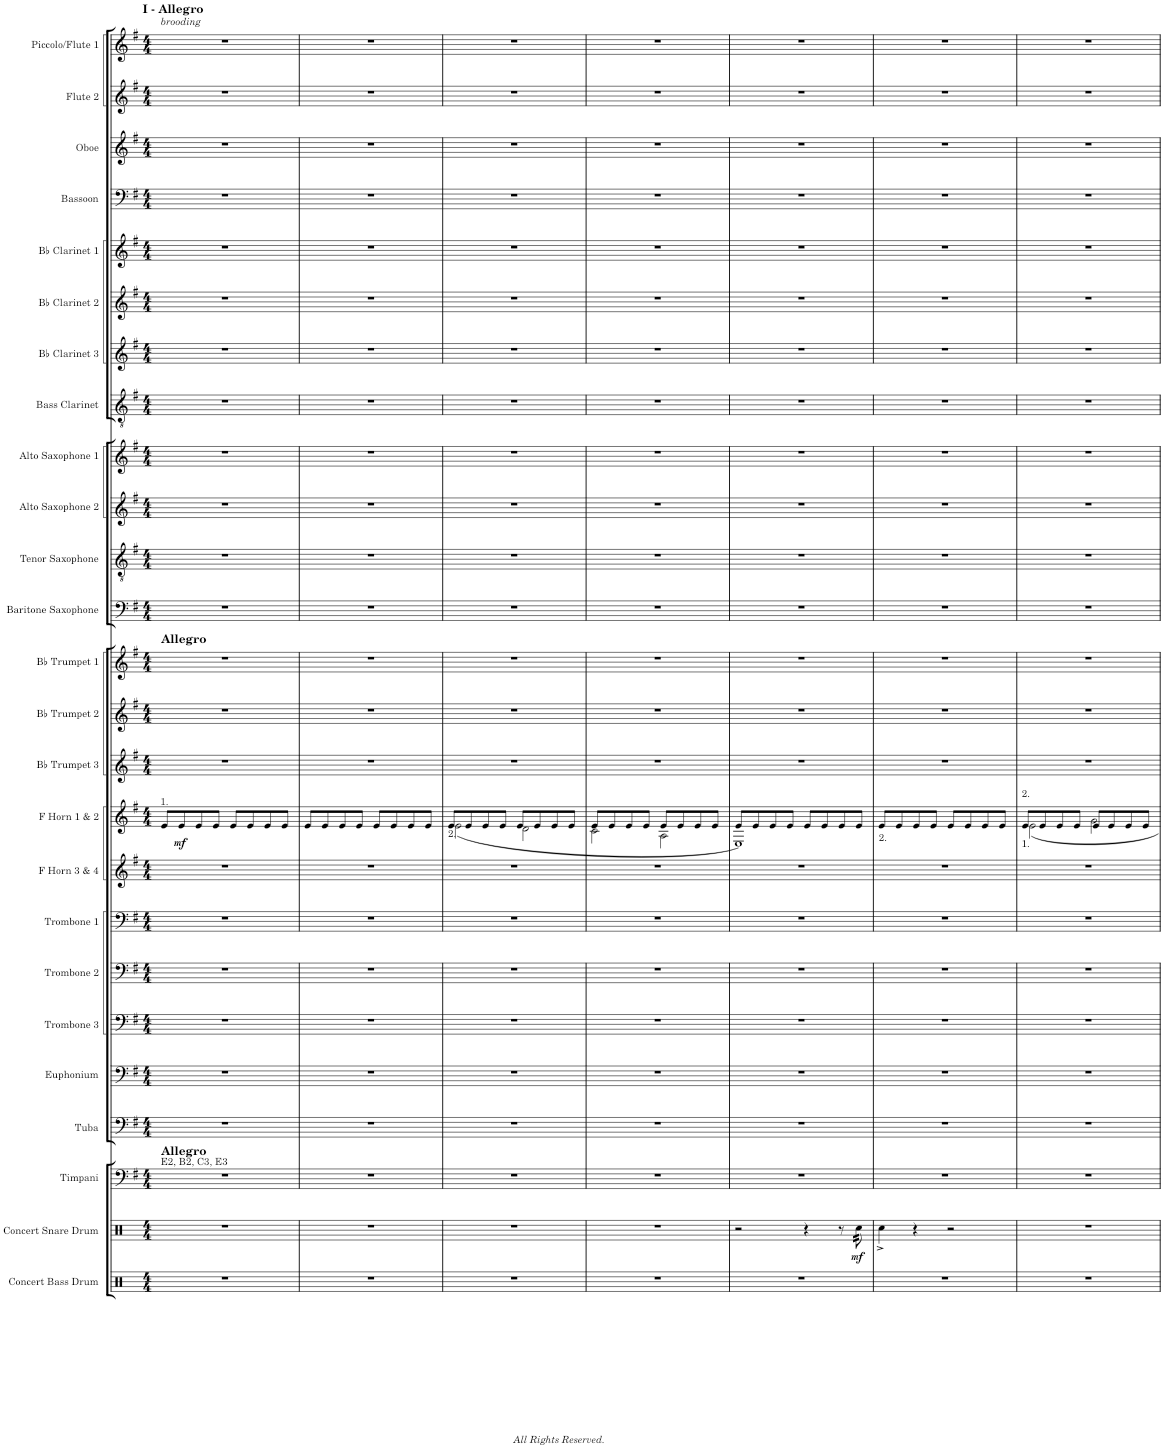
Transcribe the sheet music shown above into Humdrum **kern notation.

**kern	**kern	**dynam	**kern	**kern	**kern	**kern	**kern	**kern	**kern	**kern	**dynam	**kern	**kern	**kern	**kern	**kern	**kern	**kern	**kern	**kern	**kern	**kern	**kern	**kern	**kern	**kern
*part25	*part24	*part24	*part23	*part22	*part21	*part20	*part19	*part18	*part17	*part16	*part16	*part15	*part14	*part13	*part12	*part11	*part10	*part9	*part8	*part7	*part6	*part5	*part4	*part3	*part2	*part1
*staff25	*staff24	*staff24	*staff23	*staff22	*staff21	*staff20	*staff19	*staff18	*staff17	*staff16	*staff16	*staff15	*staff14	*staff13	*staff12	*staff11	*staff10	*staff9	*staff8	*staff7	*staff6	*staff5	*staff4	*staff3	*staff2	*staff1
*I"Concert Bass Drum	*I"Concert Snare Drum	*	*I"Timpani	*I"Tuba	*I"Euphonium	*I"Trombone 3	*I"Trombone 2	*I"Trombone 1	*I"F Horn 3 &amp; 4	*I"F Horn 1 &amp; 2	*	*I"Bb Trumpet 3	*I"Bb Trumpet 2	*I"Bb Trumpet 1	*I"Baritone Saxophone	*I"Tenor Saxophone	*I"Alto Saxophone 2	*I"Alto Saxophone 1	*I"Bass Clarinet	*I"Bb Clarinet 3	*I"Bb Clarinet 2	*I"Bb Clarinet 1	*I"Bassoon	*I"Oboe	*I"Flute 2	*I"Piccolo/Flute 1
*I'B. Drum	*I'S. Drum	*	*I'Timp.	*I'Tba.	*I'Euph.	*I'Tbn. 3	*I'Tbn. 2	*I'Tbn. 1	*I'F Hn. 3 4	*I'F Hn. 1 2	*	*I'Bb Tpt. 3	*I'Bb Tpt. 2	*I'Bb Tpt. 1	*I'Bar. Sax.	*I'T. Sax.	*I'A. Sax. 2	*I'A. Sax. 1	*I'B. Cl.	*I'Bb Cl. 3	*I'Bb Cl. 2	*I'Bb Cl. 1	*I'Bsn.	*I'Ob.	*I'Fl. 2	*I'Pc./Fl. 1
*clefX	*clefX	*	*clefF4	*clefF4	*clefF4	*clefF4	*clefF4	*clefF4	*clefG2	*clefG2	*	*clefG2	*clefG2	*clefG2	*clefF4	*clefGv2	*clefG2	*clefG2	*clefGv2	*clefG2	*clefG2	*clefG2	*clefF4	*clefG2	*clefG2	*clefG2
*	*	*	*	*	*	*	*	*	*ITrd4c7	*ITrd4c7	*	*ITrd1c2	*ITrd1c2	*ITrd1c2	*ITrd12c21	*ITrd8c14	*ITrd5c9	*ITrd5c9	*ITrd8c14	*ITrd1c2	*ITrd1c2	*ITrd1c2	*	*	*	*
*k[]	*k[]	*	*k[f#]	*k[f#]	*k[f#]	*k[f#]	*k[f#]	*k[f#]	*k[f#]	*k[f#]	*	*k[f#]	*k[f#]	*k[f#]	*k[f#]	*k[f#]	*k[f#]	*k[f#]	*k[f#]	*k[f#]	*k[f#]	*k[f#]	*k[f#]	*k[f#]	*k[f#]	*k[f#]
*M4/4	*M4/4	*	*M4/4	*M4/4	*M4/4	*M4/4	*M4/4	*M4/4	*M4/4	*M4/4	*	*M4/4	*M4/4	*M4/4	*M4/4	*M4/4	*M4/4	*M4/4	*M4/4	*M4/4	*M4/4	*M4/4	*M4/4	*M4/4	*M4/4	*M4/4
=1	=1	=1	=1	=1	=1	=1	=1	=1	=1	=1	=1	=1	=1	=1	=1	=1	=1	=1	=1	=1	=1	=1	=1	=1	=1	=1
!	!	!	!	!	!	!	!	!	!	!	!	!	!	!	!	!	!	!	!	!	!	!	!	!	!	!LO:TX:a:B:t=I - Allegro
!	!	!	!	!	!	!	!	!	!	!	!	!	!	!	!	!	!	!	!	!	!	!	!	!	!	!LO:TX:a:i:t=brooding
!	!	!	!	!	!	!	!	!	!	!	!	!	!	!LO:TX:a:B:t=Allegro	!	!	!	!	!	!	!	!	!	!	!	!
!	!	!	!	!	!	!	!	!	!	!LO:TX:a:t=1.	!	!	!	!	!	!	!	!	!	!	!	!	!	!	!	!
!	!	!	!LO:TX:a:B:t=Allegro	!	!	!	!	!	!	!	!	!	!	!	!	!	!	!	!	!	!	!	!	!	!	!
!	!	!	!LO:TX:a:t=E2, B2, C3, E3	!	!	!	!	!	!	!	!	!	!	!	!	!	!	!	!	!	!	!	!	!	!	!
1r	1r	.	1r	1r	1r	1r	1r	1r	1r	8e/L	.	1r	1r	1r	1r	1r	1r	1r	1r	1r	1r	1r	1r	1r	1r	1r
!	!	!	!	!	!	!	!	!	!	!	!LO:DY:b	!	!	!	!	!	!	!	!	!	!	!	!	!	!	!
.	.	.	.	.	.	.	.	.	.	8e/	mf	.	.	.	.	.	.	.	.	.	.	.	.	.	.	.
.	.	.	.	.	.	.	.	.	.	8e/	.	.	.	.	.	.	.	.	.	.	.	.	.	.	.	.
.	.	.	.	.	.	.	.	.	.	8e/J	.	.	.	.	.	.	.	.	.	.	.	.	.	.	.	.
.	.	.	.	.	.	.	.	.	.	8e/L	.	.	.	.	.	.	.	.	.	.	.	.	.	.	.	.
.	.	.	.	.	.	.	.	.	.	8e/	.	.	.	.	.	.	.	.	.	.	.	.	.	.	.	.
.	.	.	.	.	.	.	.	.	.	8e/	.	.	.	.	.	.	.	.	.	.	.	.	.	.	.	.
.	.	.	.	.	.	.	.	.	.	8e/J	.	.	.	.	.	.	.	.	.	.	.	.	.	.	.	.
=2	=2	=2	=2	=2	=2	=2	=2	=2	=2	=2	=2	=2	=2	=2	=2	=2	=2	=2	=2	=2	=2	=2	=2	=2	=2	=2
1r	1r	.	1r	1r	1r	1r	1r	1r	1r	8e/L	.	1r	1r	1r	1r	1r	1r	1r	1r	1r	1r	1r	1r	1r	1r	1r
.	.	.	.	.	.	.	.	.	.	8e/	.	.	.	.	.	.	.	.	.	.	.	.	.	.	.	.
.	.	.	.	.	.	.	.	.	.	8e/	.	.	.	.	.	.	.	.	.	.	.	.	.	.	.	.
.	.	.	.	.	.	.	.	.	.	8e/J	.	.	.	.	.	.	.	.	.	.	.	.	.	.	.	.
.	.	.	.	.	.	.	.	.	.	8e/L	.	.	.	.	.	.	.	.	.	.	.	.	.	.	.	.
.	.	.	.	.	.	.	.	.	.	8e/	.	.	.	.	.	.	.	.	.	.	.	.	.	.	.	.
.	.	.	.	.	.	.	.	.	.	8e/	.	.	.	.	.	.	.	.	.	.	.	.	.	.	.	.
.	.	.	.	.	.	.	.	.	.	8e/J	.	.	.	.	.	.	.	.	.	.	.	.	.	.	.	.
=3	=3	=3	=3	=3	=3	=3	=3	=3	=3	=3	=3	=3	=3	=3	=3	=3	=3	=3	=3	=3	=3	=3	=3	=3	=3	=3
*	*	*	*	*	*	*	*	*	*	*^	*	*	*	*	*	*	*	*	*	*	*	*	*	*	*	*
!	!	!	!	!	!	!	!	!	!	!LO:TX:b:t=2.	!	!	!	!	!	!	!	!	!	!	!	!	!	!	!	!	!
1r	1r	.	1r	1r	1r	1r	1r	1r	1r	8e/L	(2e\	.	1r	1r	1r	1r	1r	1r	1r	1r	1r	1r	1r	1r	1r	1r	1r
.	.	.	.	.	.	.	.	.	.	8e/	.	.	.	.	.	.	.	.	.	.	.	.	.	.	.	.	.
.	.	.	.	.	.	.	.	.	.	8e/	.	.	.	.	.	.	.	.	.	.	.	.	.	.	.	.	.
.	.	.	.	.	.	.	.	.	.	8e/J	.	.	.	.	.	.	.	.	.	.	.	.	.	.	.	.	.
.	.	.	.	.	.	.	.	.	.	8e/L	2d\	.	.	.	.	.	.	.	.	.	.	.	.	.	.	.	.
.	.	.	.	.	.	.	.	.	.	8e/	.	.	.	.	.	.	.	.	.	.	.	.	.	.	.	.	.
.	.	.	.	.	.	.	.	.	.	8e/	.	.	.	.	.	.	.	.	.	.	.	.	.	.	.	.	.
.	.	.	.	.	.	.	.	.	.	8e/J	.	.	.	.	.	.	.	.	.	.	.	.	.	.	.	.	.
=4	=4	=4	=4	=4	=4	=4	=4	=4	=4	=4	=4	=4	=4	=4	=4	=4	=4	=4	=4	=4	=4	=4	=4	=4	=4	=4	=4
!LO:TX:b:i:t=All Rights Reserved.	!	!	!	!	!	!	!	!	!	!	!	!	!	!	!	!	!	!	!	!	!	!	!	!	!	!	!
1r	1r	.	1r	1r	1r	1r	1r	1r	1r	8e/L	2c\	.	1r	1r	1r	1r	1r	1r	1r	1r	1r	1r	1r	1r	1r	1r	1r
.	.	.	.	.	.	.	.	.	.	8e/	.	.	.	.	.	.	.	.	.	.	.	.	.	.	.	.	.
.	.	.	.	.	.	.	.	.	.	8e/	.	.	.	.	.	.	.	.	.	.	.	.	.	.	.	.	.
.	.	.	.	.	.	.	.	.	.	8e/J	.	.	.	.	.	.	.	.	.	.	.	.	.	.	.	.	.
.	.	.	.	.	.	.	.	.	.	8e/L	2A\	.	.	.	.	.	.	.	.	.	.	.	.	.	.	.	.
.	.	.	.	.	.	.	.	.	.	8e/	.	.	.	.	.	.	.	.	.	.	.	.	.	.	.	.	.
.	.	.	.	.	.	.	.	.	.	8e/	.	.	.	.	.	.	.	.	.	.	.	.	.	.	.	.	.
.	.	.	.	.	.	.	.	.	.	8e/J	.	.	.	.	.	.	.	.	.	.	.	.	.	.	.	.	.
=5	=5	=5	=5	=5	=5	=5	=5	=5	=5	=5	=5	=5	=5	=5	=5	=5	=5	=5	=5	=5	=5	=5	=5	=5	=5	=5	=5
1r	2r	.	1r	1r	1r	1r	1r	1r	1r	8e/L	1E)	.	1r	1r	1r	1r	1r	1r	1r	1r	1r	1r	1r	1r	1r	1r	1r
.	.	.	.	.	.	.	.	.	.	8e/	.	.	.	.	.	.	.	.	.	.	.	.	.	.	.	.	.
.	.	.	.	.	.	.	.	.	.	8e/	.	.	.	.	.	.	.	.	.	.	.	.	.	.	.	.	.
.	.	.	.	.	.	.	.	.	.	8e/J	.	.	.	.	.	.	.	.	.	.	.	.	.	.	.	.	.
.	4r	.	.	.	.	.	.	.	.	8e/L	.	.	.	.	.	.	.	.	.	.	.	.	.	.	.	.	.
.	.	.	.	.	.	.	.	.	.	8e/	.	.	.	.	.	.	.	.	.	.	.	.	.	.	.	.	.
.	8r	.	.	.	.	.	.	.	.	8e/	.	.	.	.	.	.	.	.	.	.	.	.	.	.	.	.	.
!	!	!LO:DY:b	!	!	!	!	!	!	!	!	!	!	!	!	!	!	!	!	!	!	!	!	!	!	!	!	!
*	*tremolo	*	*	*	*	*	*	*	*	*	*	*	*	*	*	*	*	*	*	*	*	*	*	*	*	*	*
.	32Rcc\	mf	.	.	.	.	.	.	.	8e/J	.	.	.	.	.	.	.	.	.	.	.	.	.	.	.	.	.
.	32Rcc\	.	.	.	.	.	.	.	.	.	.	.	.	.	.	.	.	.	.	.	.	.	.	.	.	.	.
.	32Rcc\	.	.	.	.	.	.	.	.	.	.	.	.	.	.	.	.	.	.	.	.	.	.	.	.	.	.
.	32Rcc\	.	.	.	.	.	.	.	.	.	.	.	.	.	.	.	.	.	.	.	.	.	.	.	.	.	.
*	*Xtremolo	*	*	*	*	*	*	*	*	*	*	*	*	*	*	*	*	*	*	*	*	*	*	*	*	*	*
*	*	*	*	*	*	*	*	*	*	*v	*v	*	*	*	*	*	*	*	*	*	*	*	*	*	*	*	*
=6	=6	=6	=6	=6	=6	=6	=6	=6	=6	=6	=6	=6	=6	=6	=6	=6	=6	=6	=6	=6	=6	=6	=6	=6	=6	=6
!	!	!	!	!	!	!	!	!	!	!LO:TX:b:t=2.	!	!	!	!	!	!	!	!	!	!	!	!	!	!	!	!
1r	4Rcc^<\	.	1r	1r	1r	1r	1r	1r	1r	8e/L	.	1r	1r	1r	1r	1r	1r	1r	1r	1r	1r	1r	1r	1r	1r	1r
.	.	.	.	.	.	.	.	.	.	8e/	.	.	.	.	.	.	.	.	.	.	.	.	.	.	.	.
.	4r	.	.	.	.	.	.	.	.	8e/	.	.	.	.	.	.	.	.	.	.	.	.	.	.	.	.
.	.	.	.	.	.	.	.	.	.	8e/J	.	.	.	.	.	.	.	.	.	.	.	.	.	.	.	.
.	2r	.	.	.	.	.	.	.	.	8e/L	.	.	.	.	.	.	.	.	.	.	.	.	.	.	.	.
.	.	.	.	.	.	.	.	.	.	8e/	.	.	.	.	.	.	.	.	.	.	.	.	.	.	.	.
.	.	.	.	.	.	.	.	.	.	8e/	.	.	.	.	.	.	.	.	.	.	.	.	.	.	.	.
.	.	.	.	.	.	.	.	.	.	8e/J	.	.	.	.	.	.	.	.	.	.	.	.	.	.	.	.
=7	=7	=7	=7	=7	=7	=7	=7	=7	=7	=7	=7	=7	=7	=7	=7	=7	=7	=7	=7	=7	=7	=7	=7	=7	=7	=7
*	*	*	*	*	*	*	*	*	*	*^	*	*	*	*	*	*	*	*	*	*	*	*	*	*	*	*
!	!	!	!	!	!	!	!	!	!	!LO:TX:b:t=1.	!	!	!	!	!	!	!	!	!	!	!	!	!	!	!	!	!
!	!	!	!	!	!	!	!	!	!	!LO:TX:a:t=2.	!	!	!	!	!	!	!	!	!	!	!	!	!	!	!	!	!
1r	1r	.	1r	1r	1r	1r	1r	1r	1r	8e/L	2e\	.	1r	1r	1r	1r	1r	1r	1r	1r	1r	1r	1r	1r	1r	1r	1r
.	.	.	.	.	.	.	.	.	.	8e/	.	.	.	.	.	.	.	.	.	.	.	.	.	.	.	.	.
.	.	.	.	.	.	.	.	.	.	8e/	.	.	.	.	.	.	.	.	.	.	.	.	.	.	.	.	.
.	.	.	.	.	.	.	.	.	.	8e/J	.	.	.	.	.	.	.	.	.	.	.	.	.	.	.	.	.
.	.	.	.	.	.	.	.	.	.	8e/L	2g\	.	.	.	.	.	.	.	.	.	.	.	.	.	.	.	.
.	.	.	.	.	.	.	.	.	.	8e/	.	.	.	.	.	.	.	.	.	.	.	.	.	.	.	.	.
.	.	.	.	.	.	.	.	.	.	8e/	.	.	.	.	.	.	.	.	.	.	.	.	.	.	.	.	.
.	.	.	.	.	.	.	.	.	.	8e/J	.	.	.	.	.	.	.	.	.	.	.	.	.	.	.	.	.
*	*	*	*	*	*	*	*	*	*	*v	*v	*	*	*	*	*	*	*	*	*	*	*	*	*	*	*	*
=	=	=	=	=	=	=	=	=	=	=	=	=	=	=	=	=	=	=	=	=	=	=	=	=	=	=
*-	*-	*-	*-	*-	*-	*-	*-	*-	*-	*-	*-	*-	*-	*-	*-	*-	*-	*-	*-	*-	*-	*-	*-	*-	*-	*-
